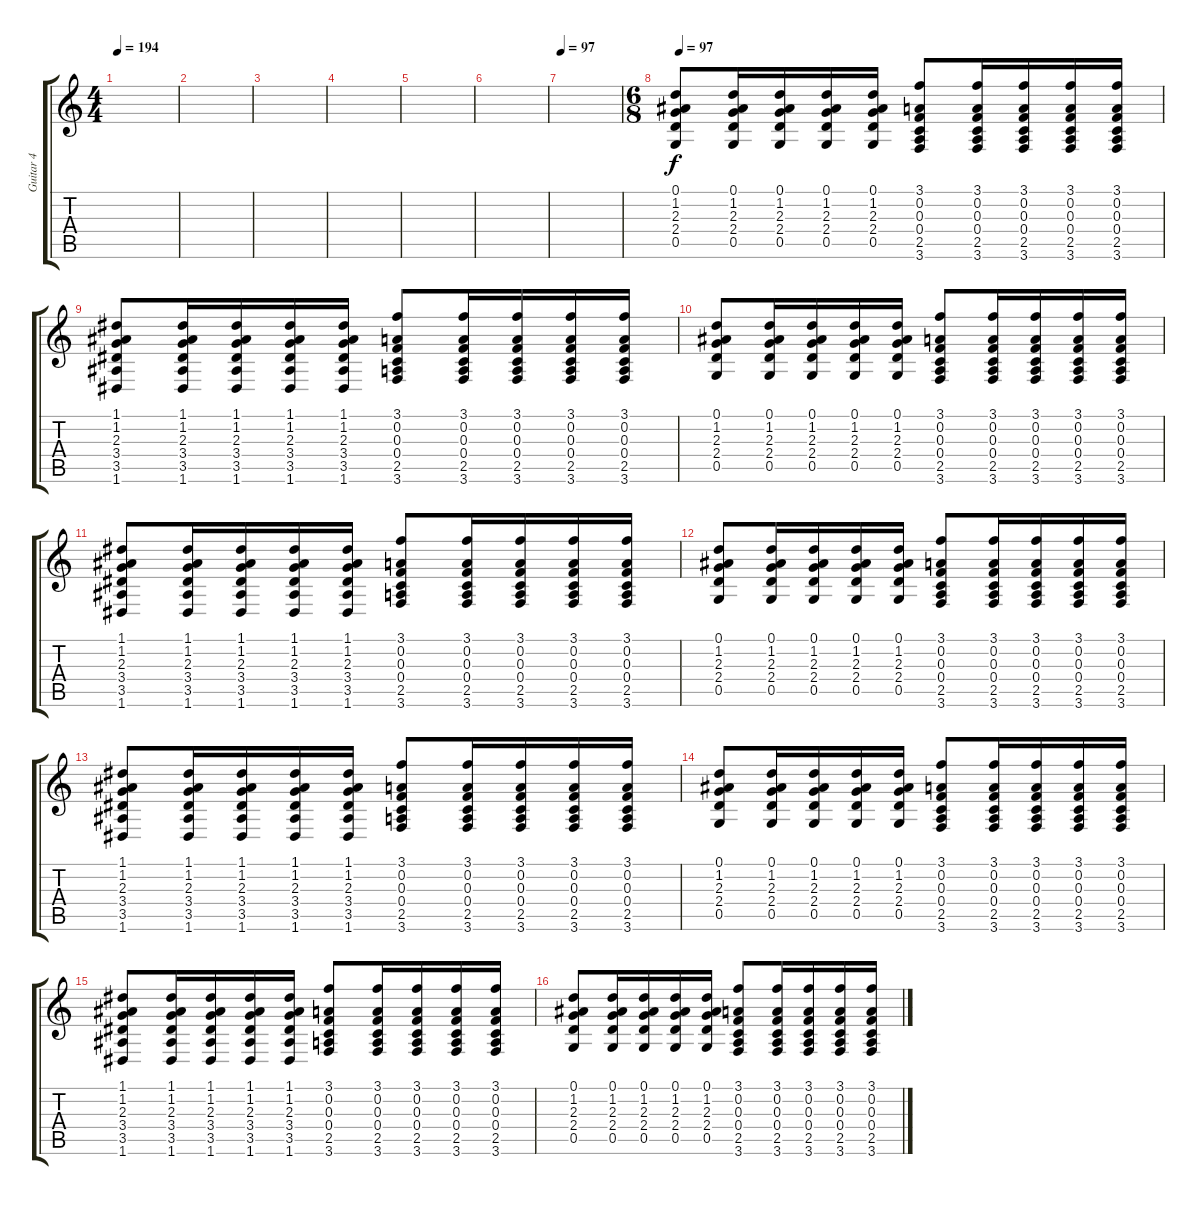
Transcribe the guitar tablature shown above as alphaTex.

\track ("Guitar 4" "Guitar 4") {instrument acousticguitarsteel}
\staff {score tabs}
\tuning (D4 A3 F3 C3 G2 D2) {hide}
\ts (4 4)
\tempo 194
\clef g2
\ks c
|
|
|
|
|
|
\tempo 97
|
\ts (6 8)
\tempo 97
(0.1 1.2 2.3 2.4 0.5).8 (0.1 1.2 2.3 2.4 0.5).16 (0.1 1.2 2.3 2.4 0.5).16 (0.1 1.2 2.3 2.4 0.5).16 (0.1 1.2 2.3 2.4 0.5).16 (3.1 0.2 0.3 0.4 2.5 3.6).8 (3.1 0.2 0.3 0.4 2.5 3.6).16 (3.1 0.2 0.3 0.4 2.5 3.6).16 (3.1 0.2 0.3 0.4 2.5 3.6).16 (3.1 0.2 0.3 0.4 2.5 3.6).16 |
(1.1 1.2 2.3 3.4 3.5 1.6).8 (1.1 1.2 2.3 3.4 3.5 1.6).16 (1.1 1.2 2.3 3.4 3.5 1.6).16 (1.1 1.2 2.3 3.4 3.5 1.6).16 (1.1 1.2 2.3 3.4 3.5 1.6).16 (3.1 0.2 0.3 0.4 2.5 3.6).8 (3.1 0.2 0.3 0.4 2.5 3.6).16 (3.1 0.2 0.3 0.4 2.5 3.6).16 (3.1 0.2 0.3 0.4 2.5 3.6).16 (3.1 0.2 0.3 0.4 2.5 3.6).16 |
(0.1 1.2 2.3 2.4 0.5).8 (0.1 1.2 2.3 2.4 0.5).16 (0.1 1.2 2.3 2.4 0.5).16 (0.1 1.2 2.3 2.4 0.5).16 (0.1 1.2 2.3 2.4 0.5).16 (3.1 0.2 0.3 0.4 2.5 3.6).8 (3.1 0.2 0.3 0.4 2.5 3.6).16 (3.1 0.2 0.3 0.4 2.5 3.6).16 (3.1 0.2 0.3 0.4 2.5 3.6).16 (3.1 0.2 0.3 0.4 2.5 3.6).16 |
(1.1 1.2 2.3 3.4 3.5 1.6).8 (1.1 1.2 2.3 3.4 3.5 1.6).16 (1.1 1.2 2.3 3.4 3.5 1.6).16 (1.1 1.2 2.3 3.4 3.5 1.6).16 (1.1 1.2 2.3 3.4 3.5 1.6).16 (3.1 0.2 0.3 0.4 2.5 3.6).8 (3.1 0.2 0.3 0.4 2.5 3.6).16 (3.1 0.2 0.3 0.4 2.5 3.6).16 (3.1 0.2 0.3 0.4 2.5 3.6).16 (3.1 0.2 0.3 0.4 2.5 3.6).16 |
(0.1 1.2 2.3 2.4 0.5).8 (0.1 1.2 2.3 2.4 0.5).16 (0.1 1.2 2.3 2.4 0.5).16 (0.1 1.2 2.3 2.4 0.5).16 (0.1 1.2 2.3 2.4 0.5).16 (3.1 0.2 0.3 0.4 2.5 3.6).8 (3.1 0.2 0.3 0.4 2.5 3.6).16 (3.1 0.2 0.3 0.4 2.5 3.6).16 (3.1 0.2 0.3 0.4 2.5 3.6).16 (3.1 0.2 0.3 0.4 2.5 3.6).16 |
(1.1 1.2 2.3 3.4 3.5 1.6).8 (1.1 1.2 2.3 3.4 3.5 1.6).16 (1.1 1.2 2.3 3.4 3.5 1.6).16 (1.1 1.2 2.3 3.4 3.5 1.6).16 (1.1 1.2 2.3 3.4 3.5 1.6).16 (3.1 0.2 0.3 0.4 2.5 3.6).8 (3.1 0.2 0.3 0.4 2.5 3.6).16 (3.1 0.2 0.3 0.4 2.5 3.6).16 (3.1 0.2 0.3 0.4 2.5 3.6).16 (3.1 0.2 0.3 0.4 2.5 3.6).16 |
(0.1 1.2 2.3 2.4 0.5).8 (0.1 1.2 2.3 2.4 0.5).16 (0.1 1.2 2.3 2.4 0.5).16 (0.1 1.2 2.3 2.4 0.5).16 (0.1 1.2 2.3 2.4 0.5).16 (3.1 0.2 0.3 0.4 2.5 3.6).8 (3.1 0.2 0.3 0.4 2.5 3.6).16 (3.1 0.2 0.3 0.4 2.5 3.6).16 (3.1 0.2 0.3 0.4 2.5 3.6).16 (3.1 0.2 0.3 0.4 2.5 3.6).16 |
(1.1 1.2 2.3 3.4 3.5 1.6).8 (1.1 1.2 2.3 3.4 3.5 1.6).16 (1.1 1.2 2.3 3.4 3.5 1.6).16 (1.1 1.2 2.3 3.4 3.5 1.6).16 (1.1 1.2 2.3 3.4 3.5 1.6).16 (3.1 0.2 0.3 0.4 2.5 3.6).8 (3.1 0.2 0.3 0.4 2.5 3.6).16 (3.1 0.2 0.3 0.4 2.5 3.6).16 (3.1 0.2 0.3 0.4 2.5 3.6).16 (3.1 0.2 0.3 0.4 2.5 3.6).16 |
(0.1 1.2 2.3 2.4 0.5).8 (0.1 1.2 2.3 2.4 0.5).16 (0.1 1.2 2.3 2.4 0.5).16 (0.1 1.2 2.3 2.4 0.5).16 (0.1 1.2 2.3 2.4 0.5).16 (3.1 0.2 0.3 0.4 2.5 3.6).8 (3.1 0.2 0.3 0.4 2.5 3.6).16 (3.1 0.2 0.3 0.4 2.5 3.6).16 (3.1 0.2 0.3 0.4 2.5 3.6).16 (3.1 0.2 0.3 0.4 2.5 3.6).16
